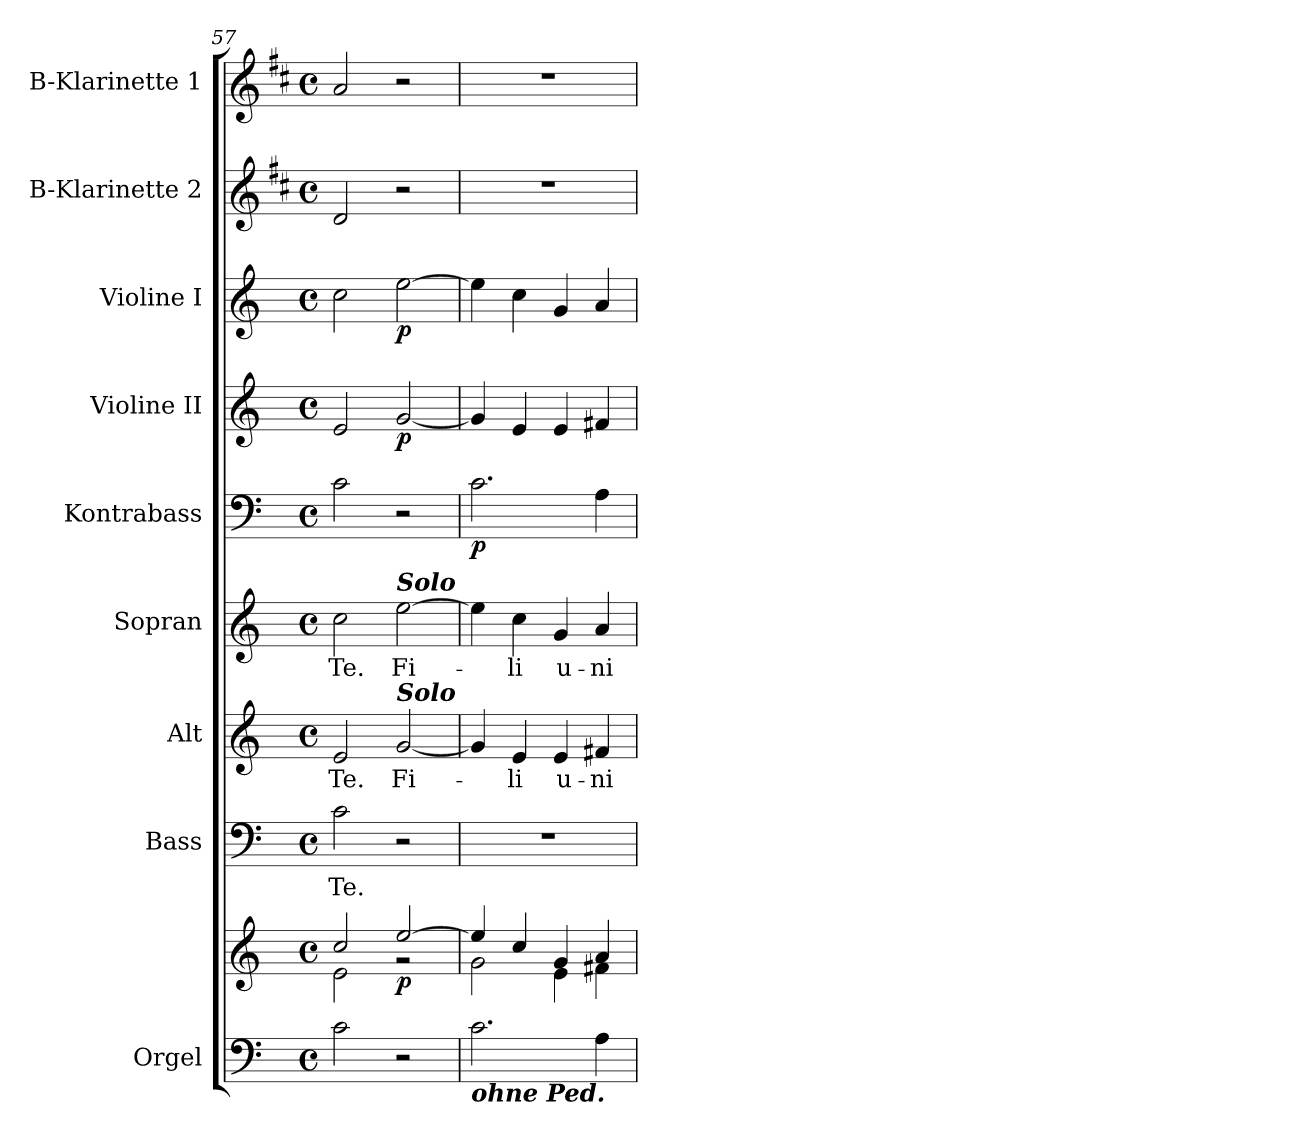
**kern	**kern	**dynam	**kern	**text	**kern	**text	**kern	**text	**kern	**dynam	**kern	**dynam	**kern	**dynam	**kern	**kern
*part9	*part9	*part9	*part8	*part8	*part7	*part7	*part6	*part6	*part5	*part5	*part4	*part4	*part3	*part3	*part2	*part1
*staff10	*staff9	*staff9/10	*staff8	*staff8	*staff7	*staff7	*staff6	*staff6	*staff5	*staff5	*staff4	*staff4	*staff3	*staff3	*staff2	*staff1
*I"Orgel	*	*	*I"Bass	*	*I"Alt	*	*I"Sopran	*	*I"Kontrabass	*	*I"Violine II	*	*I"Violine I	*	*I"B-Klarinette 2	*I"B-Klarinette 1
*I'Org.	*	*	*I'B.	*	*I'A.	*	*I'S.	*	*I'Kb.	*	*I'Vl. II	*	*I'Vl. I	*	*I'B Kl. 2	*I'B Kl. 1
*clefF4	*clefG2	*	*clefF4	*	*clefG2	*	*clefG2	*	*clefF4	*	*clefG2	*	*clefG2	*	*clefG2	*clefG2
*	*	*	*	*	*	*	*	*	*ITrd7c12	*	*	*	*	*	*ITrd1c2	*ITrd1c2
*k[]	*k[]	*	*k[]	*	*k[]	*	*k[]	*	*k[]	*	*k[]	*	*k[]	*	*k[]	*k[]
*C:	*C:	*	*C:	*	*C:	*	*C:	*	*C:	*	*C:	*	*C:	*	*C:	*C:
*M4/4	*M4/4	*	*M4/4	*	*M4/4	*	*M4/4	*	*M4/4	*	*M4/4	*	*M4/4	*	*M4/4	*M4/4
*met(c)	*met(c)	*	*met(c)	*	*met(c)	*	*met(c)	*	*met(c)	*	*met(c)	*	*met(c)	*	*met(c)	*met(c)
=57	=57	=57	=57	=57	=57	=57	=57	=57	=57	=57	=57	=57	=57	=57	=57	=57
*	*^	*	*	*	*	*	*	*	*	*	*	*	*	*	*	*
!	!	!	!	!	!LO:LY:b	!	!LO:LY:b	!	!LO:LY:b	!	!	!	!	!	!	!	!
2c\	2cc/	2e\	.	2c\	Te.	2e/	Te.	2cc\	Te.	2C\	.	2e/	.	2cc\	.	2c/	2g/
!	!	!	!	!	!	!	!	!LO:TX:a:Bi:t=Solo	!	!	!	!	!	!	!	!	!
!	!	!	!	!	!	!LO:TX:a:Bi:t=Solo	!	!	!	!	!	!	!	!	!	!	!
!	!	!	!LO:DY:b	!	!	!	!LO:LY:b	!	!LO:LY:b	!	!	!	!LO:DY:b	!	!LO:DY:b	!	!
2r	[>2ee/	2rg	p	2r	.	[2g/	Fi-	[2ee\	Fi-	2r	.	[2g/	p	[2ee\	p	2r	2r
=58	=58	=58	=58	=58	=58	=58	=58	=58	=58	=58	=58	=58	=58	=58	=58	=58	=58
!LO:TX:b:Bi:t=ohne Ped.	!	!	!	!	!	!	!	!	!	!	!	!	!	!	!	!	!
!	!	!	!	!	!	!	!	!	!	!	!LO:DY:b	!	!	!	!	!	!
2.c\	4ee/]	2g\	.	1r	.	4g/]	.	4ee\]	.	2.C\	p	4g/]	.	4ee\]	.	1r	1r
!	!	!	!	!	!	!	!LO:LY:b	!	!LO:LY:b	!	!	!	!	!	!	!	!
.	4cc/	.	.	.	.	4e/	-li	4cc\	-li	.	.	4e/	.	4cc\	.	.	.
!	!	!	!	!	!	!	!LO:LY:b	!	!LO:LY:b	!	!	!	!	!	!	!	!
.	4g/	4e\	.	.	.	4e/	u-	4g/	u-	.	.	4e/	.	4g/	.	.	.
!	!	!	!	!	!	!	!LO:LY:b	!	!LO:LY:b	!	!	!	!	!	!	!	!
4A\	4a/	4f#X\	.	.	.	4f#X/	-ni-	4a/	-ni-	4AA\	.	4f#X/	.	4a/	.	.	.
*	*v	*v	*	*	*	*	*	*	*	*	*	*	*	*	*	*	*
=	=	=	=	=	=	=	=	=	=	=	=	=	=	=	=	=
*-	*-	*-	*-	*-	*-	*-	*-	*-	*-	*-	*-	*-	*-	*-	*-	*-
